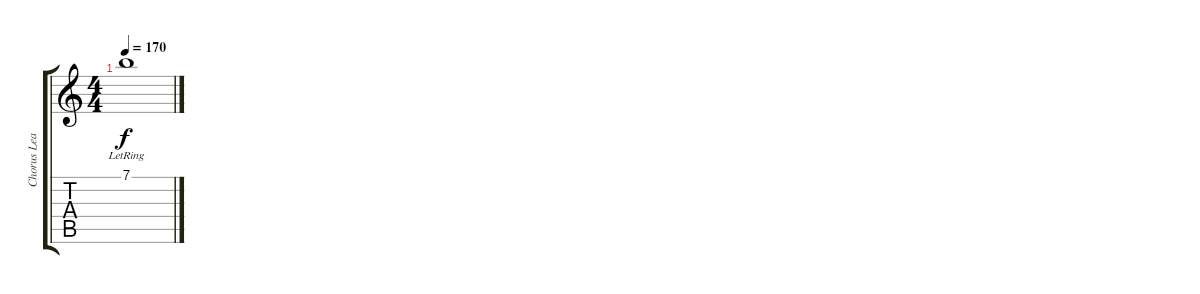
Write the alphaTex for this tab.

\track ("Chorus Lead" "Chorus Lea") {instrument acousticguitarsteel}
\staff {score tabs}
\tuning (E4 B3 G3 D3 A2 E2) {hide}
\ts (4 4)
\tempo 170
\clef g2
\ks c
7.1{lr}.1{dy f}
